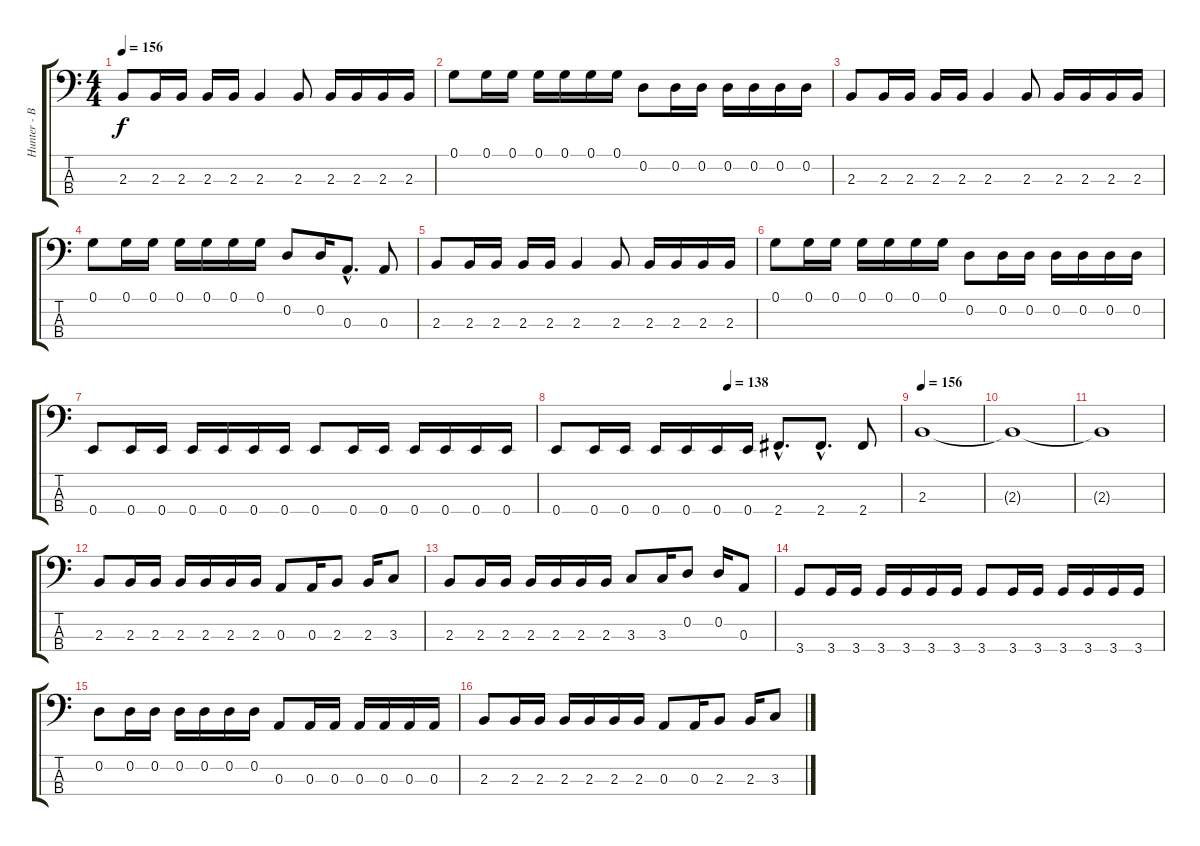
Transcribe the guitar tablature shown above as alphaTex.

\track ("Hunter - Bass" "Hunter - B") {instrument electricbassfinger}
\staff {score tabs}
\tuning (G2 D2 A1 E1) {hide}
\ts (4 4)
\tempo 156
\clef f4
\ks c
2.3.8{dy f} 2.3.16 2.3.16 2.3.16 2.3.16 2.3.4 2.3.8 2.3.16 2.3.16 2.3.16 2.3.16 |
0.1.8 0.1.16 0.1.16 0.1.16 0.1.16 0.1.16 0.1.16 0.2.8 0.2.16 0.2.16 0.2.16 0.2.16 0.2.16 0.2.16 |
2.3.8 2.3.16 2.3.16 2.3.16 2.3.16 2.3.4 2.3.8 2.3.16 2.3.16 2.3.16 2.3.16 |
0.1.8 0.1.16 0.1.16 0.1.16 0.1.16 0.1.16 0.1.16 0.2.8 0.2.16 0.3{hac}.8{d} 0.3.8 |
2.3.8 2.3.16 2.3.16 2.3.16 2.3.16 2.3.4 2.3.8 2.3.16 2.3.16 2.3.16 2.3.16 |
0.1.8 0.1.16 0.1.16 0.1.16 0.1.16 0.1.16 0.1.16 0.2.8 0.2.16 0.2.16 0.2.16 0.2.16 0.2.16 0.2.16 |
0.4.8 0.4.16 0.4.16 0.4.16 0.4.16 0.4.16 0.4.16 0.4.8 0.4.16 0.4.16 0.4.16 0.4.16 0.4.16 0.4.16 |
\tempo (138 0.5)
0.4.8 0.4.16 0.4.16 0.4.16 0.4.16 0.4.16 0.4.16 2.4{hac}.8{d} 2.4{hac}.8{d} 2.4.8 |
\tempo 156
2.3.1 |
2.3{t}.1 |
2.3{t}.1 |
2.3.8 2.3.16 2.3.16 2.3.16 2.3.16 2.3.16 2.3.16 0.3.8 0.3.16 2.3.8 2.3.16 3.3.8 |
2.3.8 2.3.16 2.3.16 2.3.16 2.3.16 2.3.16 2.3.16 3.3.8 3.3.16 0.2.8 0.2.16 0.3.8 |
3.4.8 3.4.16 3.4.16 3.4.16 3.4.16 3.4.16 3.4.16 3.4.8 3.4.16 3.4.16 3.4.16 3.4.16 3.4.16 3.4.16 |
0.2.8 0.2.16 0.2.16 0.2.16 0.2.16 0.2.16 0.2.16 0.3.8 0.3.16 0.3.16 0.3.16 0.3.16 0.3.16 0.3.16 |
2.3.8 2.3.16 2.3.16 2.3.16 2.3.16 2.3.16 2.3.16 0.3.8 0.3.16 2.3.8 2.3.16 3.3.8
